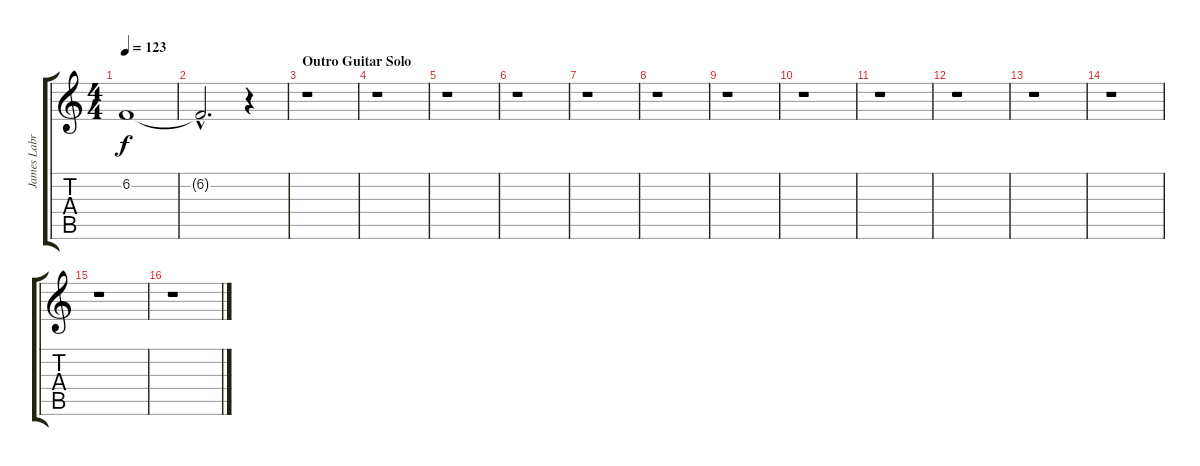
\track ("James Labrie" "James Labr") {instrument altosax}
\staff {score tabs}
\tuning (E4 B3 G3 D3 A2 E2) {hide}
\ts (4 4)
\tempo 123
\clef g2
\ks c
6.2{t}.1{dy f} |
6.2{hac t}.2{d} r.4 |
\section ("" "Outro Guitar Solo")
r.1 |
r.1 |
r.1 |
r.1 |
r.1 |
r.1 |
r.1 |
r.1 |
r.1 |
r.1 |
r.1 |
r.1 |
r.1 |
r.1
